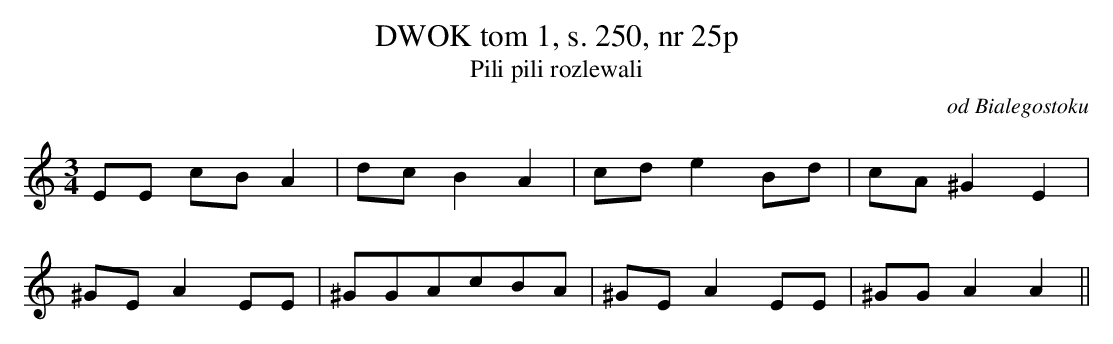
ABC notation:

X:1
T:DWOK tom 1, s. 250, nr 25p
T:Pili pili rozlewali
O:od Bialegostoku
M:3/4
L:1/8
K:C
EE cB A2 | dc B2A2 |cd e2Bd | cA ^G2E2 |
^GEA2EE |^GGAcBA |^GEA2EE | ^GGA2A2||
